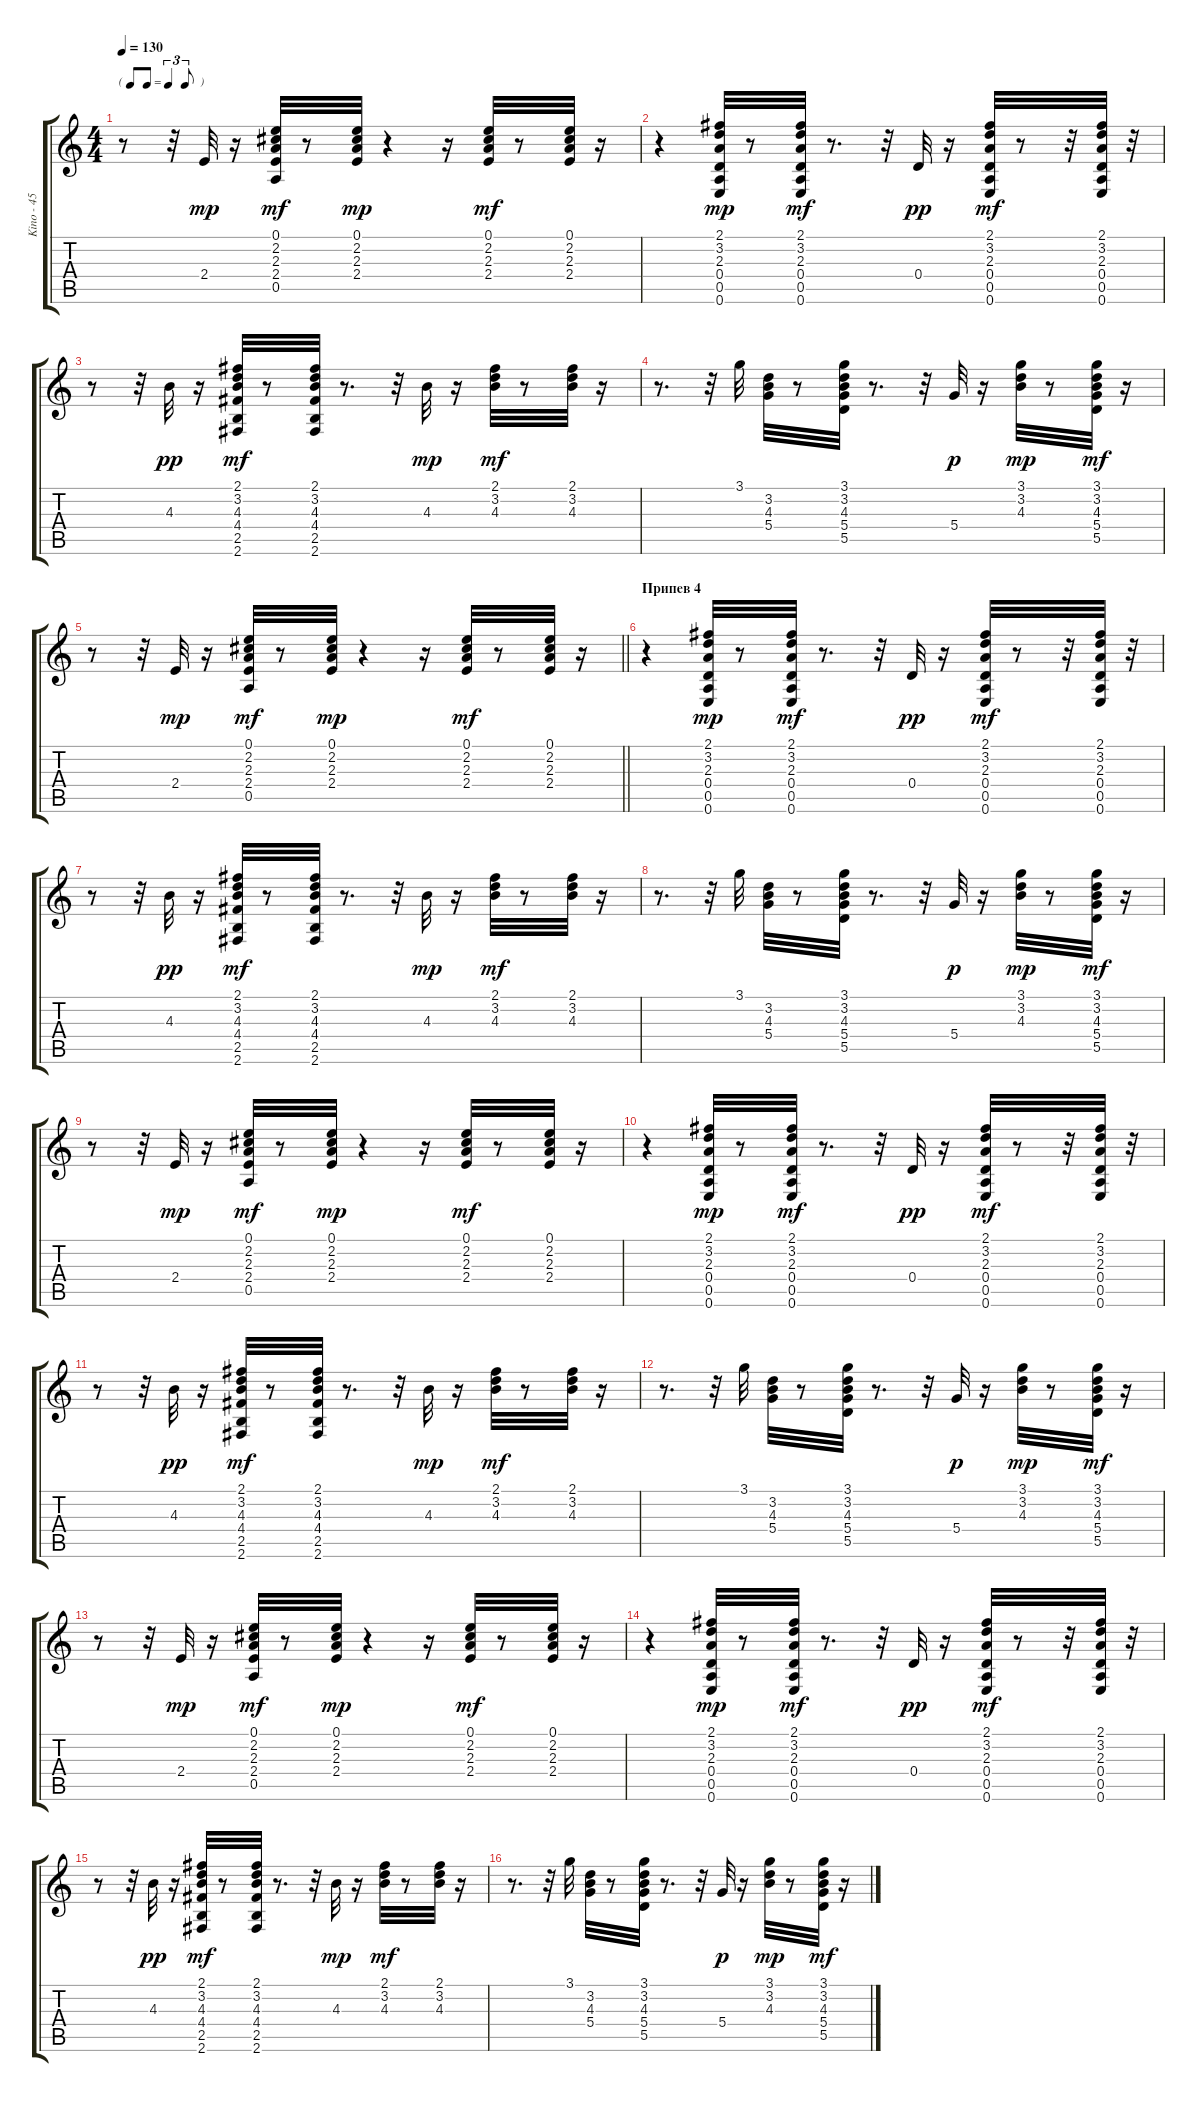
\track ("Kino - 45" "Kino - 45") {instrument electricguitarclean}
\staff {score tabs}
\tuning (E4 B3 G3 D3 A2 E2) {hide}
\ts (4 4)
\tf triplet8th
\tempo 130
\clef g2
\ks c
r.8{dy mf} r.32 2.4.32{dy mp} r.16 (0.1 2.2 2.3 2.4 0.5).32{dy mf} r.8 (0.1 2.2 2.3 2.4).32{dy mp} r.4 r.16 (0.1 2.2 2.3 2.4).32{dy mf} r.8 (0.1 2.2 2.3 2.4).32 r.16 |
r.4 (2.1 3.2 2.3 0.4 0.5 0.6).32{dy mp} r.8 (2.1 3.2 2.3 0.4 0.5 0.6).32{dy mf} r.8{d} r.32 0.4.32{dy pp} r.16 (2.1 3.2 2.3 0.4 0.5 0.6).32{dy mf} r.8 r.32 (2.1 3.2 2.3 0.4 0.5 0.6).32 r.32 |
r.8 r.32 4.3.32{dy pp} r.16 (2.1 3.2 4.3 4.4 2.5 2.6).32{dy mf} r.8 (2.1 3.2 4.3 4.4 2.5 2.6).32 r.8{d} r.32 4.3.32{dy mp} r.16 (2.1 3.2 4.3).32{dy mf} r.8 (2.1 3.2 4.3).32 r.16 |
r.8{d} r.32 3.1.32 (3.2 4.3 5.4).32 r.8 (3.1 3.2 4.3 5.4 5.5).32 r.8{d} r.32 5.4.32{dy p} r.16 (3.1 3.2 4.3).32{dy mp} r.8 (3.1 3.2 4.3 5.4 5.5).32{dy mf} r.16 |
\barLineRight lightlight
r.8 r.32 2.4.32{dy mp} r.16 (0.1 2.2 2.3 2.4 0.5).32{dy mf} r.8 (0.1 2.2 2.3 2.4).32{dy mp} r.4 r.16 (0.1 2.2 2.3 2.4).32{dy mf} r.8 (0.1 2.2 2.3 2.4).32 r.16 |
\section ("" "Припев 4")
r.4 (2.1 3.2 2.3 0.4 0.5 0.6).32{dy mp} r.8 (2.1 3.2 2.3 0.4 0.5 0.6).32{dy mf} r.8{d} r.32 0.4.32{dy pp} r.16 (2.1 3.2 2.3 0.4 0.5 0.6).32{dy mf} r.8 r.32 (2.1 3.2 2.3 0.4 0.5 0.6).32 r.32 |
r.8 r.32 4.3.32{dy pp} r.16 (2.1 3.2 4.3 4.4 2.5 2.6).32{dy mf} r.8 (2.1 3.2 4.3 4.4 2.5 2.6).32 r.8{d} r.32 4.3.32{dy mp} r.16 (2.1 3.2 4.3).32{dy mf} r.8 (2.1 3.2 4.3).32 r.16 |
r.8{d} r.32 3.1.32 (3.2 4.3 5.4).32 r.8 (3.1 3.2 4.3 5.4 5.5).32 r.8{d} r.32 5.4.32{dy p} r.16 (3.1 3.2 4.3).32{dy mp} r.8 (3.1 3.2 4.3 5.4 5.5).32{dy mf} r.16 |
r.8 r.32 2.4.32{dy mp} r.16 (0.1 2.2 2.3 2.4 0.5).32{dy mf} r.8 (0.1 2.2 2.3 2.4).32{dy mp} r.4 r.16 (0.1 2.2 2.3 2.4).32{dy mf} r.8 (0.1 2.2 2.3 2.4).32 r.16 |
r.4 (2.1 3.2 2.3 0.4 0.5 0.6).32{dy mp} r.8 (2.1 3.2 2.3 0.4 0.5 0.6).32{dy mf} r.8{d} r.32 0.4.32{dy pp} r.16 (2.1 3.2 2.3 0.4 0.5 0.6).32{dy mf} r.8 r.32 (2.1 3.2 2.3 0.4 0.5 0.6).32 r.32 |
r.8 r.32 4.3.32{dy pp} r.16 (2.1 3.2 4.3 4.4 2.5 2.6).32{dy mf} r.8 (2.1 3.2 4.3 4.4 2.5 2.6).32 r.8{d} r.32 4.3.32{dy mp} r.16 (2.1 3.2 4.3).32{dy mf} r.8 (2.1 3.2 4.3).32 r.16 |
r.8{d} r.32 3.1.32 (3.2 4.3 5.4).32 r.8 (3.1 3.2 4.3 5.4 5.5).32 r.8{d} r.32 5.4.32{dy p} r.16 (3.1 3.2 4.3).32{dy mp} r.8 (3.1 3.2 4.3 5.4 5.5).32{dy mf} r.16 |
r.8 r.32 2.4.32{dy mp} r.16 (0.1 2.2 2.3 2.4 0.5).32{dy mf} r.8 (0.1 2.2 2.3 2.4).32{dy mp} r.4 r.16 (0.1 2.2 2.3 2.4).32{dy mf} r.8 (0.1 2.2 2.3 2.4).32 r.16 |
r.4 (2.1 3.2 2.3 0.4 0.5 0.6).32{dy mp} r.8 (2.1 3.2 2.3 0.4 0.5 0.6).32{dy mf} r.8{d} r.32 0.4.32{dy pp} r.16 (2.1 3.2 2.3 0.4 0.5 0.6).32{dy mf} r.8 r.32 (2.1 3.2 2.3 0.4 0.5 0.6).32 r.32 |
r.8 r.32 4.3.32{dy pp} r.16 (2.1 3.2 4.3 4.4 2.5 2.6).32{dy mf} r.8 (2.1 3.2 4.3 4.4 2.5 2.6).32 r.8{d} r.32 4.3.32{dy mp} r.16 (2.1 3.2 4.3).32{dy mf} r.8 (2.1 3.2 4.3).32 r.16 |
r.8{d} r.32 3.1.32 (3.2 4.3 5.4).32 r.8 (3.1 3.2 4.3 5.4 5.5).32 r.8{d} r.32 5.4.32{dy p} r.16 (3.1 3.2 4.3).32{dy mp} r.8 (3.1 3.2 4.3 5.4 5.5).32{dy mf} r.16
